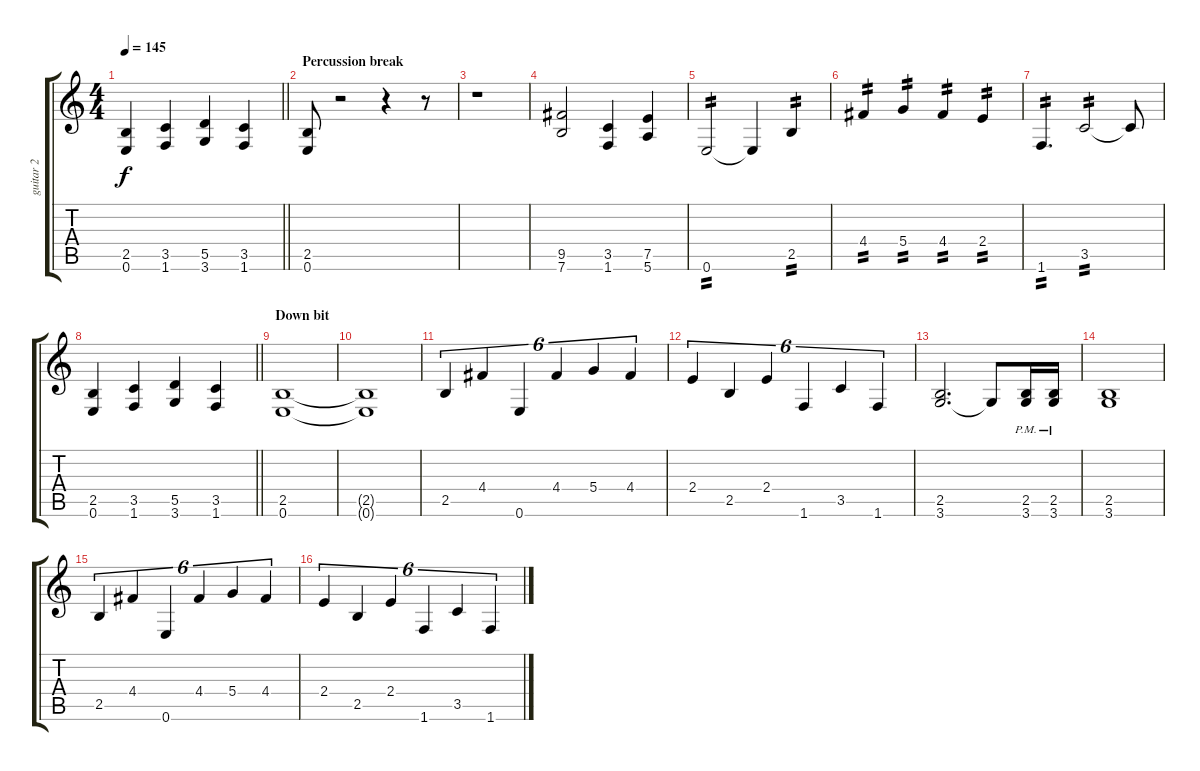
\track ("guitar 2" "guitar 2") {instrument distortionguitar}
\staff {score tabs}
\tuning (E4 B3 G3 D3 A2 E2) {hide}
\ts (4 4)
\tempo 145
\clef g2
\barLineRight lightlight
\ks c
(2.5 0.6).4{dy f} (3.5 1.6).4 (5.5 3.6).4 (3.5 1.6).4 |
\section ("" "Percussion break")
(2.5 0.6).8 r.2 r.4 r.8 |
r.1 |
(9.5 7.6).2 (3.5 1.6).4 (7.5 5.6).4 |
0.6.2{tp 2} 0.6{t}.4 2.5.4{tp 2} |
4.4.4{tp 2} 5.4.4{tp 2} 4.4.4{tp 2} 2.4.4{tp 2} |
1.6.4{d tp 2} 3.5.2{tp 2} 3.5{t}.8 |
\barLineRight lightlight
(2.5 0.6).4 (3.5 1.6).4 (5.5 3.6).4 (3.5 1.6).4 |
\section ("" "Down bit")
(2.5 0.6).1 |
(2.5{t} 0.6{t}).1 |
2.5.4{tu (6 4)} 4.4.4{tu (6 4)} 0.6.4{tu (6 4)} 4.4.4{tu (6 4)} 5.4.4{tu (6 4)} 4.4.4{tu (6 4)} |
2.4.4{tu (6 4)} 2.5.4{tu (6 4)} 2.4.4{tu (6 4)} 1.6.4{tu (6 4)} 3.5.4{tu (6 4)} 1.6.4{tu (6 4)} |
(2.5 3.6).2{d} 3.6{t}.8 (2.5{pm} 3.6{pm}).16 (2.5{pm} 3.6{pm}).16 |
(2.5 3.6).1 |
2.5.4{tu (6 4)} 4.4.4{tu (6 4)} 0.6.4{tu (6 4)} 4.4.4{tu (6 4)} 5.4.4{tu (6 4)} 4.4.4{tu (6 4)} |
2.4.4{tu (6 4)} 2.5.4{tu (6 4)} 2.4.4{tu (6 4)} 1.6.4{tu (6 4)} 3.5.4{tu (6 4)} 1.6.4{tu (6 4)}
